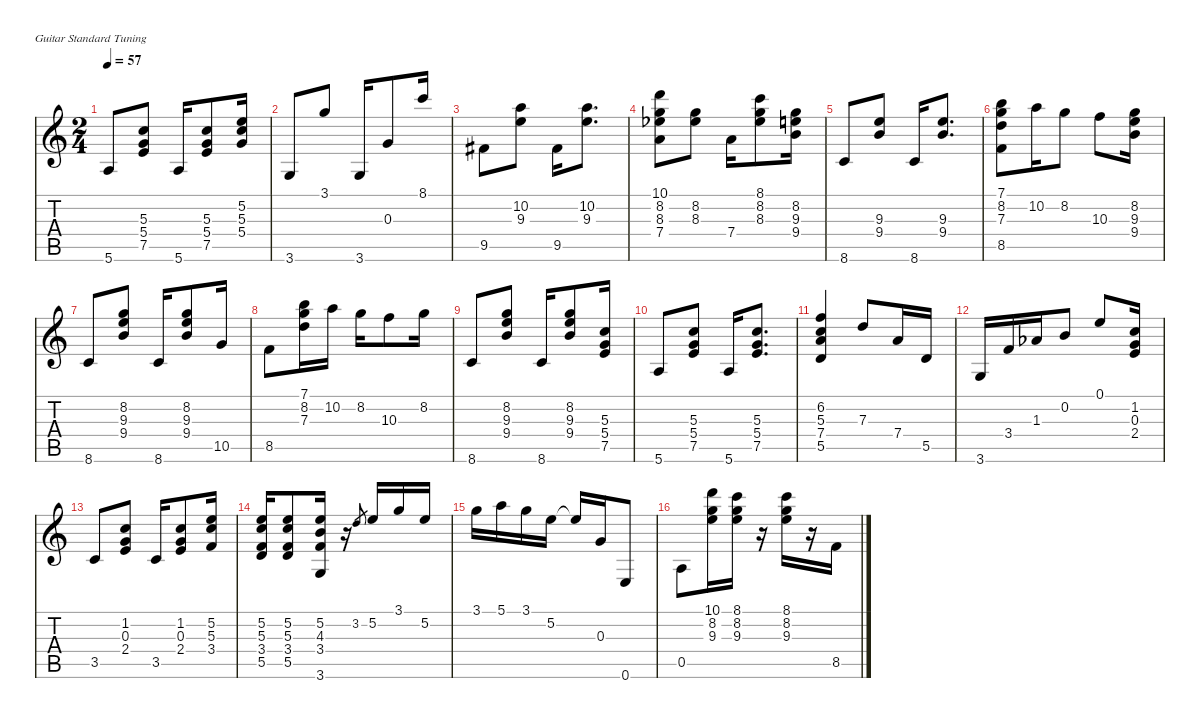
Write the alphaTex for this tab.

\defaultSystemsLayout 4
\hideDynamics
\bracketExtendMode nobrackets
\singleTrackTrackNamePolicy hidden
\multiTrackTrackNamePolicy hidden
\firstSystemTrackNameOrientation horizontal
\otherSystemsTrackNameOrientation horizontal
\extendBarLines
\chordDiagramsInScore
\track ("Classical Guitar" "Classical Guitar") {instrument brightacousticpiano}
\staff {score tabs}
\tuning (E4 B3 G3 D3 A2 E2)
\displaytranspose 12
\ts (2 4)
\tempo 57
\clef g2
\ks c
5.6.8{dy mf beam Up} (5.3 5.4 7.5).8{beam Up} 5.6.16{beam Up} (5.3 5.4 7.5).8{beam Up} (5.2 5.3 5.4).16{beam Up} |
3.6.8{beam Up} 3.1.8{beam Up} 3.6.16{beam Up} 0.3.8{beam Up} 8.1.16{beam Up} |
9.5{acc #}.8{beam Down} (10.2 9.3).8{beam Down} 9.5{acc #}.16{beam Down} (10.2 9.3).8{d beam Down} |
(10.1 8.2 8.3{acc b} 7.4).8{beam Down} (8.2 8.3{acc b}).8{beam Down} 7.4.16{beam Down} (8.1 8.2 8.3{acc b}).8{beam Down} (8.2 9.3 9.4).16{beam Down} |
8.6.8{beam Up} (9.3 9.4).8{beam Up} 8.6.16{beam Up} (9.3 9.4).8{d beam Up} |
(8.5 7.1 8.2 7.3).8{beam Down} 10.2.16{beam Down} 8.2.8{beam Down} 10.3.8{beam Down} (8.2 9.3 9.4).16{beam Down} |
8.6.8{beam Up} (8.2 9.3 9.4).8{beam Up} 8.6.16{beam Up} (8.2 9.3 9.4).8{beam Up} 10.5.16{beam Up} |
8.5.8{beam Down} (7.1 8.2 7.3).16{beam Down} 10.2.16{beam Down} 8.2.16{beam Down} 10.3.8{beam Down} 8.2.16{beam Down} |
8.6.8{beam Up} (8.2 9.3 9.4).8{beam Up} 8.6.16{beam Up} (8.2 9.3 9.4).8{beam Up} (5.3 5.4 7.5).16{beam Up} |
5.6.8{beam Up} (5.3 5.4 7.5).8{beam Up} 5.6.16{beam Up} (5.3 5.4 7.5).8{d beam Up} |
(6.2 5.3 7.4 5.5).4{beam Up} 7.3.8{beam Up} 7.4.16{beam Up} 5.5.16{beam Up} |
3.6.16{beam Up} 3.4.16{beam Up} 1.3{acc b}.16{beam Up} 0.2.8{beam Up} 0.1.8{beam Up} (1.2 0.3 2.4).16{beam Up} |
3.5.8{beam Up} (1.2 0.3 2.4).8{beam Up} 3.5.16{beam Up} (1.2 0.3 2.4).8{beam Up} (5.3 5.2 3.4).16{beam Up} |
(5.3 3.4 5.5 5.2).16{beam Up} (5.3 3.4 5.5 5.2).8{beam Up} (3.4 3.6 5.2 4.3).16{beam Up} r.16{beam Up} 3.2.8{gr beam Up} 5.2.16{beam Down} 3.1.16{beam Down} 5.2.16{beam Down} |
3.1.16{beam Down} 5.1.16{beam Down} 3.1.16{beam Down} 5.2.16{beam Down} 5.2{t}.16{beam Up} 0.3.16{beam Up} 0.6.8{beam Up} |
0.5.8{beam Down} (10.1 8.2 9.3).16{beam Down} (8.1 9.3 8.2).16{beam Down} r.16{beam Down} (8.1 9.3 8.2).16{beam Down} r.16{beam Down} 8.5.16{beam Down}
